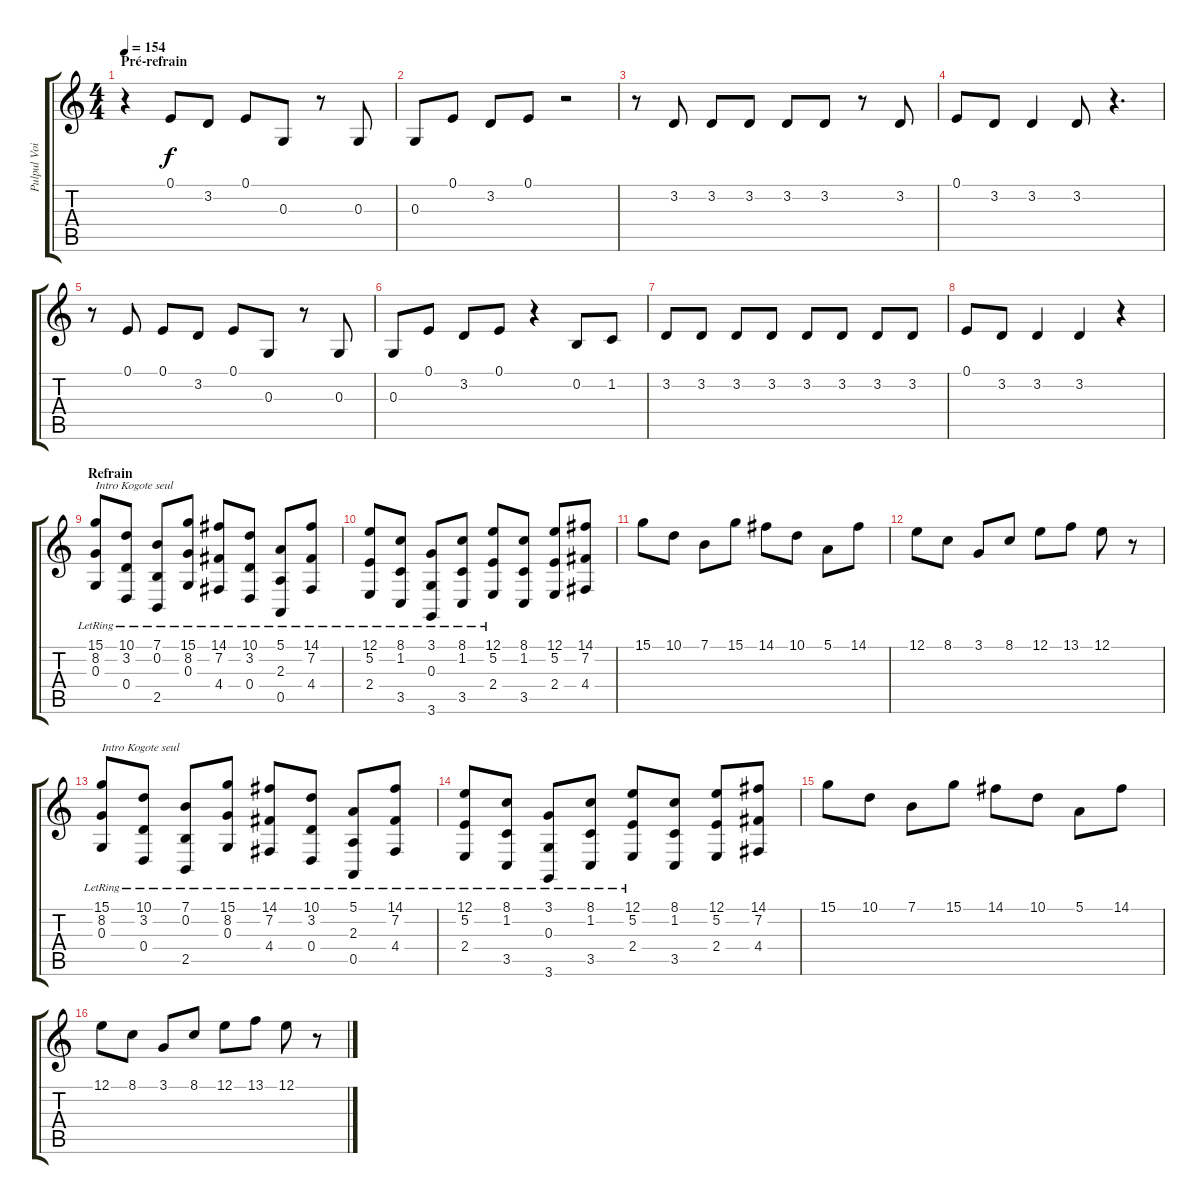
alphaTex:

\track ("Pulpul Voix" "Pulpul Voi") {instrument clarinet}
\staff {score tabs}
\tuning (E4 B3 G3 D3 A2 E2) {hide}
\ts (4 4)
\section ("" "Pré-refrain")
\tempo 154
\clef g2
\ks c
r.4{dy f} 0.1.8 3.2.8 0.1.8 0.3.8 r.8 0.3.8 |
0.3.8 0.1.8 3.2.8 0.1.8 r.2 |
r.8 3.2.8 3.2.8 3.2.8 3.2.8 3.2.8 r.8 3.2.8 |
0.1.8 3.2.8 3.2.4 3.2.8 r.4{d} |
r.8 0.1.8 0.1.8 3.2.8 0.1.8 0.3.8 r.8 0.3.8 |
0.3.8 0.1.8 3.2.8 0.1.8 r.4 0.2.8 1.2.8 |
3.2.8 3.2.8 3.2.8 3.2.8 3.2.8 3.2.8 3.2.8 3.2.8 |
0.1.8 3.2.8 3.2.4 3.2.4 r.4 |
\section ("" "Refrain ")
(15.1{lr} 8.2 0.3).8{txt "Intro Kogote seul"} (10.1{lr} 3.2 0.4).8 (7.1{lr} 0.2 2.5).8 (15.1{lr} 8.2 0.3).8 (14.1{lr} 7.2 4.4).8 (10.1{lr} 3.2 0.4).8 (5.1{lr} 2.3 0.5).8 (14.1{lr} 7.2 4.4).8 |
(12.1{lr} 5.2 2.4).8 (8.1{lr} 1.2 3.5).8 (3.1{lr} 0.3 3.6).8 (8.1{lr} 1.2 3.5).8 (12.1{lr} 5.2 2.4).8 (8.1 1.2 3.5).8 (12.1 5.2 2.4).8 (14.1 7.2 4.4).8 |
15.1.8 10.1.8 7.1.8 15.1.8 14.1.8 10.1.8 5.1.8 14.1.8 |
12.1.8 8.1.8 3.1.8 8.1.8 12.1.8 13.1.8 12.1.8 r.8 |
(15.1{lr} 8.2 0.3).8{txt "Intro Kogote seul"} (10.1{lr} 3.2 0.4).8 (7.1{lr} 0.2 2.5).8 (15.1{lr} 8.2 0.3).8 (14.1{lr} 7.2 4.4).8 (10.1{lr} 3.2 0.4).8 (5.1{lr} 2.3 0.5).8 (14.1{lr} 7.2 4.4).8 |
(12.1{lr} 5.2 2.4).8 (8.1{lr} 1.2 3.5).8 (3.1{lr} 0.3 3.6).8 (8.1{lr} 1.2 3.5).8 (12.1{lr} 5.2 2.4).8 (8.1 1.2 3.5).8 (12.1 5.2 2.4).8 (14.1 7.2 4.4).8 |
15.1.8 10.1.8 7.1.8 15.1.8 14.1.8 10.1.8 5.1.8 14.1.8 |
12.1.8 8.1.8 3.1.8 8.1.8 12.1.8 13.1.8 12.1.8 r.8
